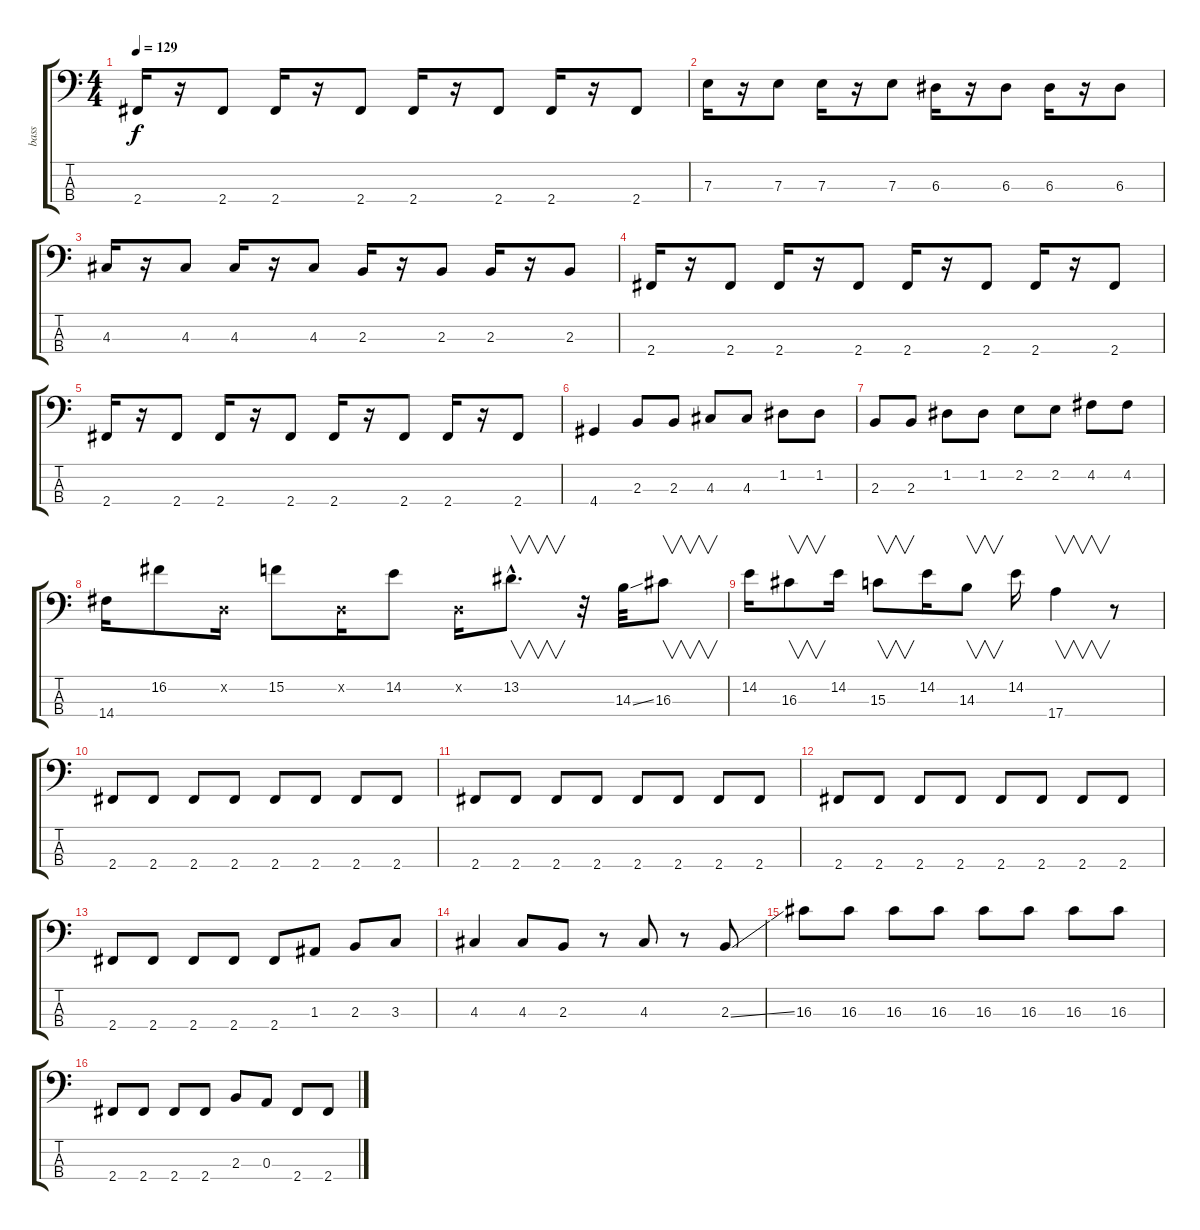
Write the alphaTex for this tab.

\track ("bass" "bass") {instrument electricbassfinger}
\staff {score tabs}
\tuning (G2 D2 A1 E1) {hide}
\ts (4 4)
\tempo 129
\clef f4
\ks c
2.4.16{dy f} r.16 2.4.8 2.4.16 r.16 2.4.8 2.4.16 r.16 2.4.8 2.4.16 r.16 2.4.8 |
7.3.16 r.16 7.3.8 7.3.16 r.16 7.3.8 6.3.16 r.16 6.3.8 6.3.16 r.16 6.3.8 |
4.3.16 r.16 4.3.8 4.3.16 r.16 4.3.8 2.3.16 r.16 2.3.8 2.3.16 r.16 2.3.8 |
2.4.16 r.16 2.4.8 2.4.16 r.16 2.4.8 2.4.16 r.16 2.4.8 2.4.16 r.16 2.4.8 |
2.4.16 r.16 2.4.8 2.4.16 r.16 2.4.8 2.4.16 r.16 2.4.8 2.4.16 r.16 2.4.8 |
4.4.4 2.3.8 2.3.8 4.3.8 4.3.8 1.2.8 1.2.8 |
2.3.8 2.3.8 1.2.8 1.2.8 2.2.8 2.2.8 4.2.8 4.2.8 |
14.4.16 16.2.8 0.2{x}.16 15.2.8 0.2{x}.16 14.2.8 0.2{x}.16 13.2{hac}.8{v d} r.32 14.3{ss}.32 16.3.8{v} |
14.2.16 16.3.8{v} 14.2.16 15.3.8{v} 14.2.16 14.3.8{v} 14.2.16 17.4.4{v} r.8 |
2.4.8 2.4.8 2.4.8 2.4.8 2.4.8 2.4.8 2.4.8 2.4.8 |
2.4.8 2.4.8 2.4.8 2.4.8 2.4.8 2.4.8 2.4.8 2.4.8 |
2.4.8 2.4.8 2.4.8 2.4.8 2.4.8 2.4.8 2.4.8 2.4.8 |
2.4.8 2.4.8 2.4.8 2.4.8 2.4.8 1.3.8 2.3.8 3.3.8 |
4.3.4 4.3.8 2.3.8 r.8 4.3.8 r.8 2.3{ss}.8 |
16.3.8 16.3.8 16.3.8 16.3.8 16.3.8 16.3.8 16.3.8 16.3.8 |
2.4.8 2.4.8 2.4.8 2.4.8 2.3.8 0.3.8 2.4.8 2.4.8
